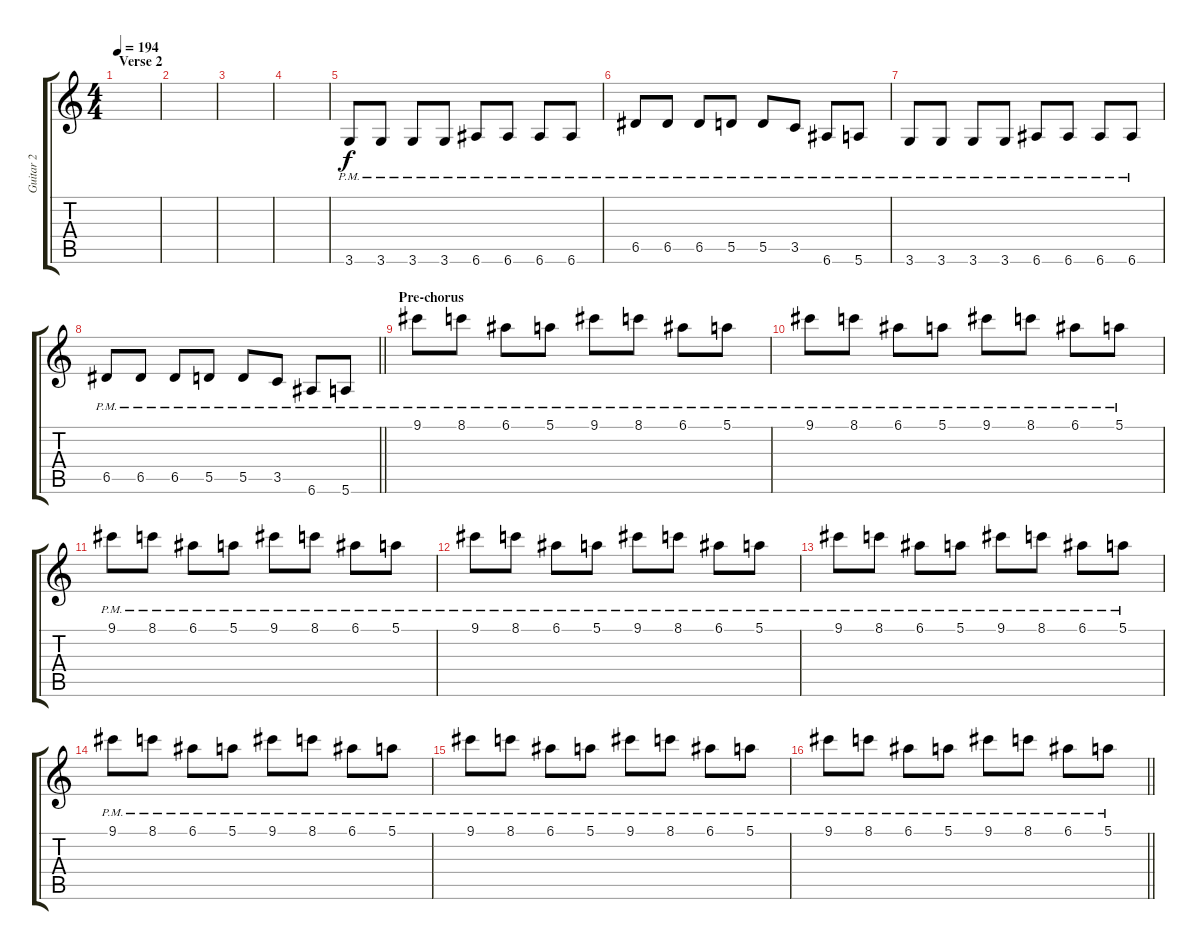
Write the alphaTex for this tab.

\track ("Guitar 2" "Guitar 2") {instrument overdrivenguitar}
\staff {score tabs}
\tuning (E4 B3 G3 D3 A2 E2) {hide}
\ts (4 4)
\section ("" "Verse 2")
\tempo 194
\clef g2
\ks c
|
|
|
|
3.6{pm}.8 3.6{pm}.8 3.6{pm}.8 3.6{pm}.8 6.6{pm}.8 6.6{pm}.8 6.6{pm}.8 6.6{pm}.8 |
6.5{pm}.8 6.5{pm}.8 6.5{pm}.8 5.5{pm}.8 5.5{pm}.8 3.5{pm}.8 6.6{pm}.8 5.6{pm}.8 |
3.6{pm}.8 3.6{pm}.8 3.6{pm}.8 3.6{pm}.8 6.6{pm}.8 6.6{pm}.8 6.6{pm}.8 6.6{pm}.8 |
\barLineRight lightlight
6.5{pm}.8 6.5{pm}.8 6.5{pm}.8 5.5{pm}.8 5.5{pm}.8 3.5{pm}.8 6.6{pm}.8 5.6{pm}.8 |
\section ("" "Pre-chorus")
9.1{pm}.8{volume 11} 8.1{pm}.8 6.1{pm}.8 5.1{pm}.8 9.1{pm}.8 8.1{pm}.8 6.1{pm}.8 5.1{pm}.8 |
9.1{pm}.8 8.1{pm}.8 6.1{pm}.8 5.1{pm}.8 9.1{pm}.8 8.1{pm}.8 6.1{pm}.8 5.1{pm}.8 |
9.1{pm}.8 8.1{pm}.8 6.1{pm}.8 5.1{pm}.8 9.1{pm}.8 8.1{pm}.8 6.1{pm}.8 5.1{pm}.8 |
9.1{pm}.8 8.1{pm}.8 6.1{pm}.8 5.1{pm}.8 9.1{pm}.8 8.1{pm}.8 6.1{pm}.8 5.1{pm}.8 |
9.1{pm}.8 8.1{pm}.8 6.1{pm}.8 5.1{pm}.8 9.1{pm}.8 8.1{pm}.8 6.1{pm}.8 5.1{pm}.8 |
9.1{pm}.8 8.1{pm}.8 6.1{pm}.8 5.1{pm}.8 9.1{pm}.8 8.1{pm}.8 6.1{pm}.8 5.1{pm}.8 |
9.1{pm}.8 8.1{pm}.8 6.1{pm}.8 5.1{pm}.8 9.1{pm}.8 8.1{pm}.8 6.1{pm}.8 5.1{pm}.8 |
\barLineRight lightlight
9.1{pm}.8 8.1{pm}.8 6.1{pm}.8 5.1{pm}.8 9.1{pm}.8 8.1{pm}.8 6.1{pm}.8 5.1{pm}.8
